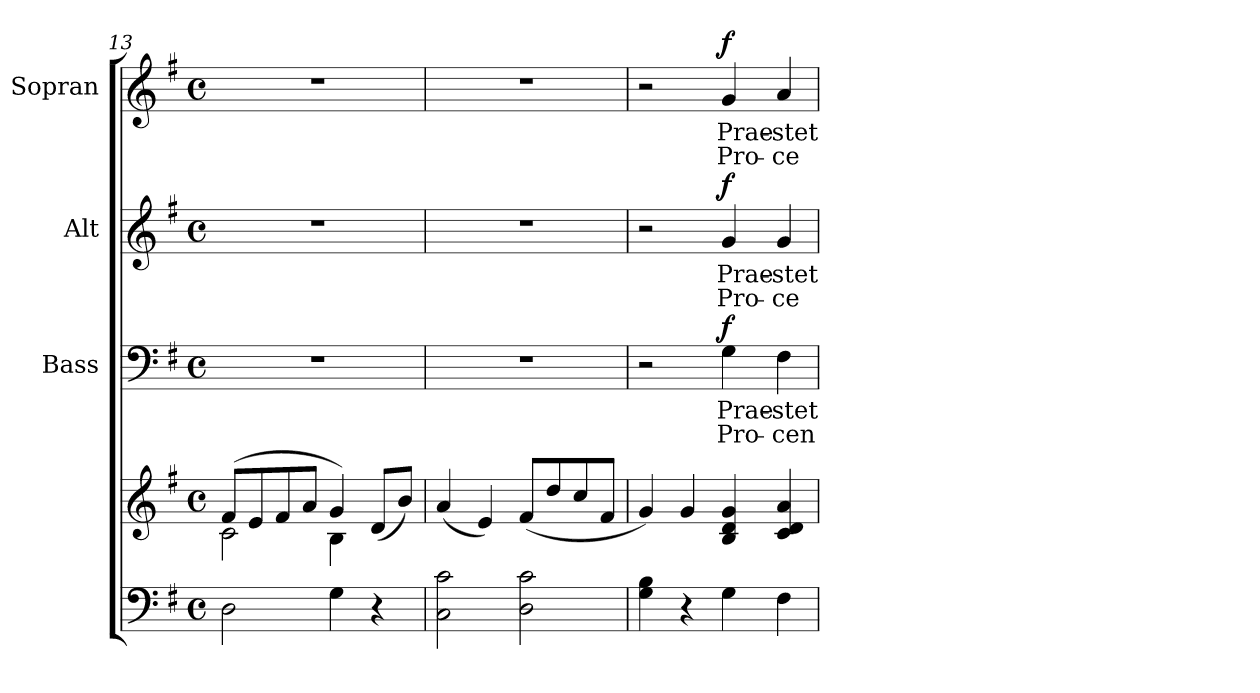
**kern	**kern	**dynam	**kern	**text	**text	**dynam	**kern	**text	**text	**dynam	**kern	**text	**text	**dynam
*part4	*part4	*part4	*part3	*part3	*part3	*part3	*part2	*part2	*part2	*part2	*part1	*part1	*part1	*part1
*staff5	*staff4	*staff4/5	*staff3	*staff3	*staff3	*staff3	*staff2	*staff2	*staff2	*staff2	*staff1	*staff1	*staff1	*staff1
*	*	*	*I"Bass	*	*	*	*I"Alt	*	*	*	*I"Sopran	*	*	*
*	*	*	*I'B.	*	*	*	*I'A.	*	*	*	*I'S.	*	*	*
*clefF4	*clefG2	*	*clefF4	*	*	*	*clefG2	*	*	*	*clefG2	*	*	*
*k[f#]	*k[f#]	*	*k[f#]	*	*	*	*k[f#]	*	*	*	*k[f#]	*	*	*
*G:	*G:	*	*G:	*	*	*	*G:	*	*	*	*G:	*	*	*
*M4/4	*M4/4	*	*M4/4	*	*	*	*M4/4	*	*	*	*M4/4	*	*	*
*met(c)	*met(c)	*	*met(c)	*	*	*	*met(c)	*	*	*	*met(c)	*	*	*
=13	=13	=13	=13	=13	=13	=13	=13	=13	=13	=13	=13	=13	=13	=13
*	*^	*	*	*	*	*	*	*	*	*	*	*	*	*
2D\	(>8f#/L	2c\	.	1r	.	.	.	1r	.	.	.	1r	.	.	.
.	8e/	.	.	.	.	.	.	.	.	.	.	.	.	.	.
.	8f#/	.	.	.	.	.	.	.	.	.	.	.	.	.	.
.	8a/J	.	.	.	.	.	.	.	.	.	.	.	.	.	.
4G\	4g/)	4B\	.	.	.	.	.	.	.	.	.	.	.	.	.
4r	(<8d/L	4ryy	.	.	.	.	.	.	.	.	.	.	.	.	.
.	8b/J)	.	.	.	.	.	.	.	.	.	.	.	.	.	.
*	*v	*v	*	*	*	*	*	*	*	*	*	*	*	*	*
=14	=14	=14	=14	=14	=14	=14	=14	=14	=14	=14	=14	=14	=14	=14
2C\ 2c\	(<4a/	.	1r	.	.	.	1r	.	.	.	1r	.	.	.
.	4e/)	.	.	.	.	.	.	.	.	.	.	.	.	.
2D\ 2c\	(<8f#/L	.	.	.	.	.	.	.	.	.	.	.	.	.
.	8dd/	.	.	.	.	.	.	.	.	.	.	.	.	.
.	8cc/	.	.	.	.	.	.	.	.	.	.	.	.	.
.	8f#/J	.	.	.	.	.	.	.	.	.	.	.	.	.
=15	=15	=15	=15	=15	=15	=15	=15	=15	=15	=15	=15	=15	=15	=15
4G\ 4B\	4g/)	.	2r	.	.	.	2r	.	.	.	2r	.	.	.
4r	4g/	.	.	.	.	.	.	.	.	.	.	.	.	.
!	!	!LO:DY:b	!	!LO:LY:b	!LO:LY:b	!	!	!LO:LY:b	!LO:LY:b	!	!	!LO:LY:b	!LO:LY:b	!
!	!	!LO:DY:n=1:b	!	!	!	!	!	!	!	!	!	!	!	!
!	!	!LO:DY:n=2:b	!	!	!	!LO:DY:a	!	!	!	!LO:DY:a	!	!	!	!LO:DY:a
4G\	4B/ 4d/ 4g/	p other-dynamics f	4G\	Prae-	Pro-	f	4g/	Prae-	Pro-	f	4g/	Prae-	Pro-	f
!	!	!	!	!LO:LY:b	!LO:LY:b	!	!	!LO:LY:b	!LO:LY:b	!	!	!LO:LY:b	!LO:LY:b	!
4F#\	4c/ 4d/ 4a/	.	4F#\	-stet	-cen-	.	4g/	-stet	-ce-	.	4a/	-stet	-ce-	.
=	=	=	=	=	=	=	=	=	=	=	=	=	=	=
*-	*-	*-	*-	*-	*-	*-	*-	*-	*-	*-	*-	*-	*-	*-
